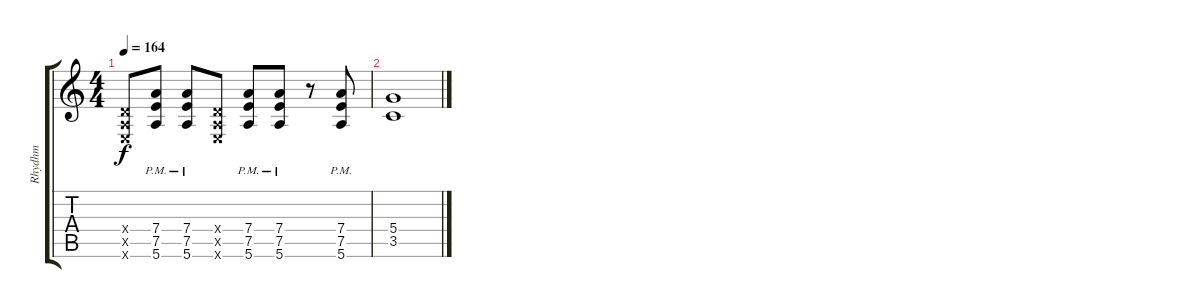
\track ("Rhydhm" "Rhydhm") {instrument distortionguitar}
\staff {score tabs}
\tuning (E4 B3 G3 D3 A2 E2) {hide}
\ts (4 4)
\tempo 164
\clef g2
\ks c
(0.4{x} 0.5{x} 0.6{x}).8{dy f} (7.4{pm} 7.5{pm} 5.6{pm}).8 (7.4{pm} 7.5{pm} 5.6{pm}).8 (0.4{x} 0.5{x} 0.6{x}).8 (7.4{pm} 7.5{pm} 5.6{pm}).8 (7.4{pm} 7.5{pm} 5.6{pm}).8 r.8 (7.4{pm} 7.5{pm} 5.6{pm}).8 |
(5.4 3.5).1
